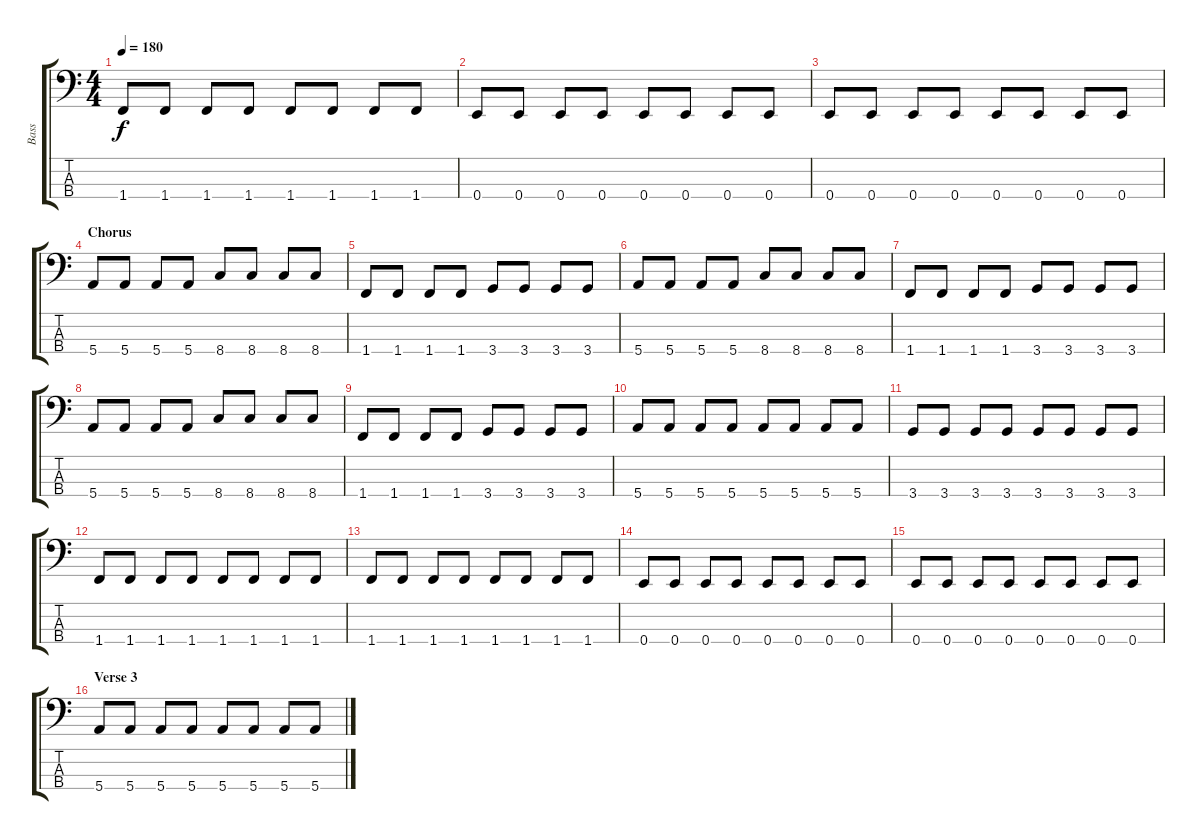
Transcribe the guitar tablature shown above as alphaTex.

\track ("Bass" "Bass") {instrument electricbassfinger}
\staff {score tabs}
\tuning (G2 D2 A1 E1) {hide}
\ts (4 4)
\tempo 180
\clef f4
\ks c
1.4.8{dy f} 1.4.8 1.4.8 1.4.8 1.4.8 1.4.8 1.4.8 1.4.8 |
0.4.8 0.4.8 0.4.8 0.4.8 0.4.8 0.4.8 0.4.8 0.4.8 |
0.4.8 0.4.8 0.4.8 0.4.8 0.4.8 0.4.8 0.4.8 0.4.8 |
\section ("" "Chorus")
5.4.8 5.4.8 5.4.8 5.4.8 8.4.8 8.4.8 8.4.8 8.4.8 |
1.4.8 1.4.8 1.4.8 1.4.8 3.4.8 3.4.8 3.4.8 3.4.8 |
5.4.8 5.4.8 5.4.8 5.4.8 8.4.8 8.4.8 8.4.8 8.4.8 |
1.4.8 1.4.8 1.4.8 1.4.8 3.4.8 3.4.8 3.4.8 3.4.8 |
5.4.8 5.4.8 5.4.8 5.4.8 8.4.8 8.4.8 8.4.8 8.4.8 |
1.4.8 1.4.8 1.4.8 1.4.8 3.4.8 3.4.8 3.4.8 3.4.8 |
5.4.8 5.4.8 5.4.8 5.4.8 5.4.8 5.4.8 5.4.8 5.4.8 |
3.4.8 3.4.8 3.4.8 3.4.8 3.4.8 3.4.8 3.4.8 3.4.8 |
1.4.8 1.4.8 1.4.8 1.4.8 1.4.8 1.4.8 1.4.8 1.4.8 |
1.4.8 1.4.8 1.4.8 1.4.8 1.4.8 1.4.8 1.4.8 1.4.8 |
0.4.8 0.4.8 0.4.8 0.4.8 0.4.8 0.4.8 0.4.8 0.4.8 |
0.4.8 0.4.8 0.4.8 0.4.8 0.4.8 0.4.8 0.4.8 0.4.8 |
\section ("" "Verse 3")
5.4.8 5.4.8 5.4.8 5.4.8 5.4.8 5.4.8 5.4.8 5.4.8
